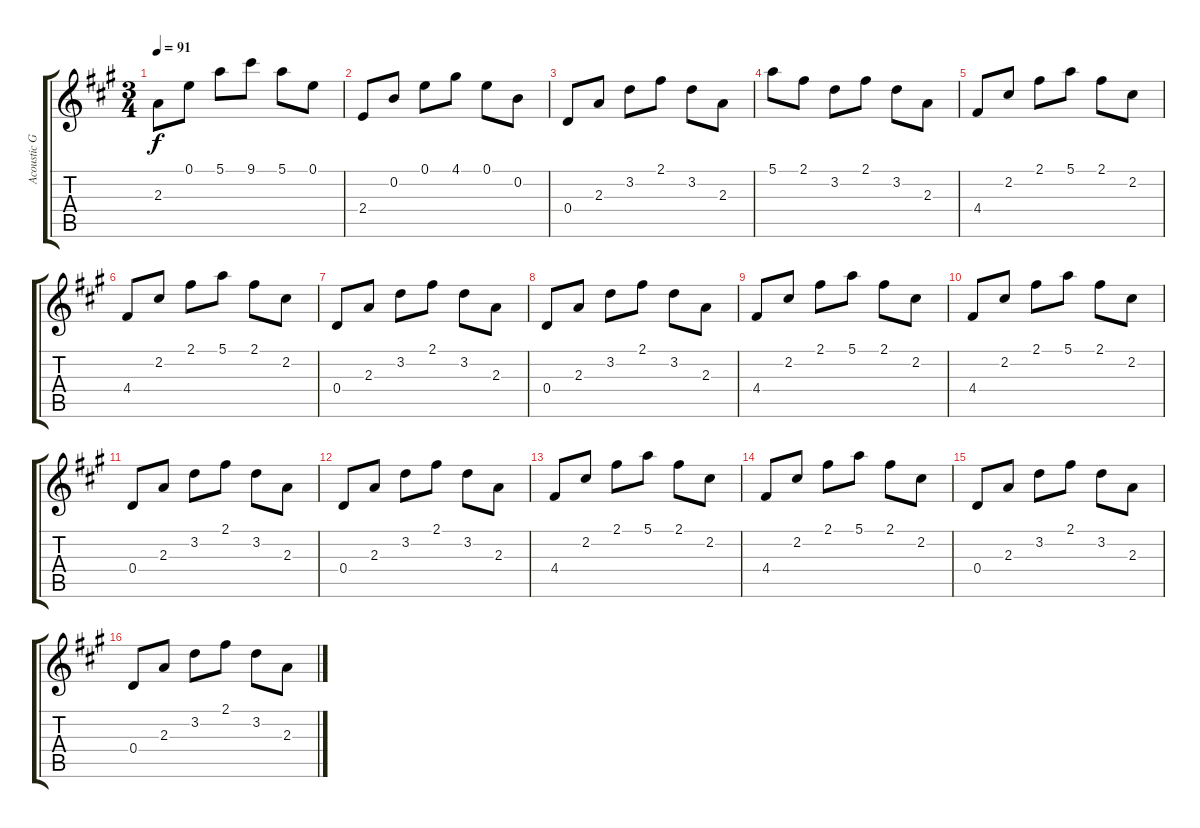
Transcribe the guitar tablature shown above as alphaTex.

\track ("Acoustic Guitar 2" "Acoustic G") {instrument acousticguitarsteel}
\staff {score tabs}
\tuning (E4 B3 G3 D3 A2 E2) {hide}
\ts (3 4)
\tempo 91
\clef g2
\ks a
2.3.8{dy f} 0.1.8 5.1.8 9.1.8 5.1.8 0.1.8 |
2.4.8 0.2.8 0.1.8 4.1.8 0.1.8 0.2.8 |
0.4.8 2.3.8 3.2.8 2.1.8 3.2.8 2.3.8 |
5.1.8 2.1.8 3.2.8 2.1.8 3.2.8 2.3.8 |
4.4.8 2.2.8 2.1.8 5.1.8 2.1.8 2.2.8 |
4.4.8 2.2.8 2.1.8 5.1.8 2.1.8 2.2.8 |
0.4.8 2.3.8 3.2.8 2.1.8 3.2.8 2.3.8 |
0.4.8 2.3.8 3.2.8 2.1.8 3.2.8 2.3.8 |
4.4.8 2.2.8 2.1.8 5.1.8 2.1.8 2.2.8 |
4.4.8 2.2.8 2.1.8 5.1.8 2.1.8 2.2.8 |
0.4.8 2.3.8 3.2.8 2.1.8 3.2.8 2.3.8 |
0.4.8 2.3.8 3.2.8 2.1.8 3.2.8 2.3.8 |
4.4.8 2.2.8 2.1.8 5.1.8 2.1.8 2.2.8 |
4.4.8 2.2.8 2.1.8 5.1.8 2.1.8 2.2.8 |
0.4.8 2.3.8 3.2.8 2.1.8 3.2.8 2.3.8 |
0.4.8 2.3.8 3.2.8 2.1.8 3.2.8 2.3.8
